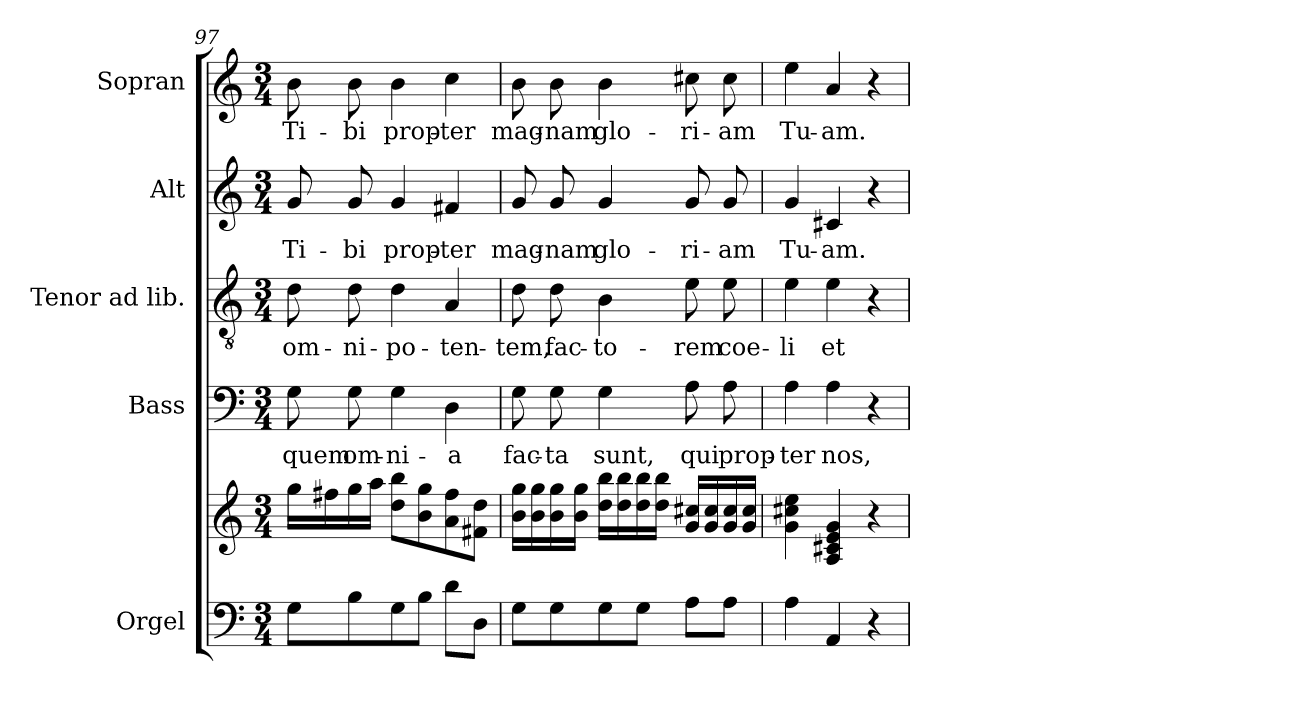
**kern	**kern	**kern	**text	**kern	**text	**kern	**text	**kern	**text
*part5	*part5	*part4	*part4	*part3	*part3	*part2	*part2	*part1	*part1
*staff6	*staff5	*staff4	*staff4	*staff3	*staff3	*staff2	*staff2	*staff1	*staff1
*I"Orgel	*	*I"Bass	*	*I"Tenor ad lib.	*	*I"Alt	*	*I"Sopran	*
*I'Org.	*	*I'B	*	*I'T	*	*I'A	*	*I'S	*
*clefF4	*clefG2	*clefF4	*	*clefGv2	*	*clefG2	*	*clefG2	*
*k[]	*k[]	*k[]	*	*k[]	*	*k[]	*	*k[]	*
*C:	*C:	*C:	*	*C:	*	*C:	*	*C:	*
*M3/4	*M3/4	*M3/4	*	*M3/4	*	*M3/4	*	*M3/4	*
=97	=97	=97	=97	=97	=97	=97	=97	=97	=97
!	!	!	!LO:LY:b	!	!LO:LY:b	!	!LO:LY:b	!	!LO:LY:b
8G\L	16gg\LL	8G\	quem	8d\	om-	8g/	Ti-	8b\	Ti-
.	16ff#X\	.	.	.	.	.	.	.	.
!	!	!	!LO:LY:b	!	!LO:LY:b	!	!LO:LY:b	!	!LO:LY:b
8B\	16gg\	8G\	om-	8d\	-ni-	8g/	-bi	8b\	-bi
.	16aa\JJ	.	.	.	.	.	.	.	.
!	!	!	!LO:LY:b	!	!LO:LY:b	!	!LO:LY:b	!	!LO:LY:b
8G\	8dd\ 8bb\L	4G\	-ni-	4d\	-po-	4g/	prop-	4b\	prop-
8B\J	8b\ 8gg\	.	.	.	.	.	.	.	.
!	!	!	!LO:LY:b	!	!LO:LY:b	!	!LO:LY:b	!	!LO:LY:b
8d\L	8a\ 8ff#\	4D\	-a	4A/	-ten-	4f#X/	-ter	4cc\	-ter
8D\J	8f#X\ 8dd\J	.	.	.	.	.	.	.	.
=98	=98	=98	=98	=98	=98	=98	=98	=98	=98
!	!	!	!LO:LY:b	!	!LO:LY:b	!	!LO:LY:b	!	!LO:LY:b
8G\L	16b\ 16gg\LL	8G\	fac-	8d\	-tem,	8g/	mag-	8b\	mag-
.	16b\ 16gg\	.	.	.	.	.	.	.	.
!	!	!	!LO:LY:b	!	!LO:LY:b	!	!LO:LY:b	!	!LO:LY:b
8G\	16b\ 16gg\	8G\	-ta	8d\	fac-	8g/	-nam	8b\	-nam
.	16b\ 16gg\JJ	.	.	.	.	.	.	.	.
!	!	!	!LO:LY:b	!	!LO:LY:b	!	!LO:LY:b	!	!LO:LY:b
8G\	16dd\ 16bb\LL	4G\	sunt,	4B\	-to-	4g/	glo-	4b\	glo-
.	16dd\ 16bb\	.	.	.	.	.	.	.	.
8G\J	16dd\ 16bb\	.	.	.	.	.	.	.	.
.	16dd\ 16bb\JJ	.	.	.	.	.	.	.	.
!	!	!	!LO:LY:b	!	!LO:LY:b	!	!LO:LY:b	!	!LO:LY:b
8A\L	16g/ 16cc#X/LL	8A\	qui	8e\	-rem	8g/	-ri-	8cc#X\	-ri-
.	16g/ 16cc#/	.	.	.	.	.	.	.	.
!	!	!	!LO:LY:b	!	!LO:LY:b	!	!LO:LY:b	!	!LO:LY:b
8A\J	16g/ 16cc#/	8A\	prop-	8e\	coe-	8g/	-am	8cc#\	-am
.	16g/ 16cc#/JJ	.	.	.	.	.	.	.	.
=99	=99	=99	=99	=99	=99	=99	=99	=99	=99
!	!	!	!LO:LY:b	!	!LO:LY:b	!	!LO:LY:b	!	!LO:LY:b
4A\	4g\ 4cc#X\ 4ee\	4A\	-ter	4e\	-li	4g/	Tu-	4ee\	Tu-
!	!	!	!LO:LY:b	!	!LO:LY:b	!	!LO:LY:b	!	!LO:LY:b
4AA/	4A/ 4c#X/ 4e/ 4g/	4A\	nos,	4e\	et	4c#X/	-am.	4a/	-am.
4r	4r	4r	.	4r	.	4r	.	4r	.
=	=	=	=	=	=	=	=	=	=
*-	*-	*-	*-	*-	*-	*-	*-	*-	*-
